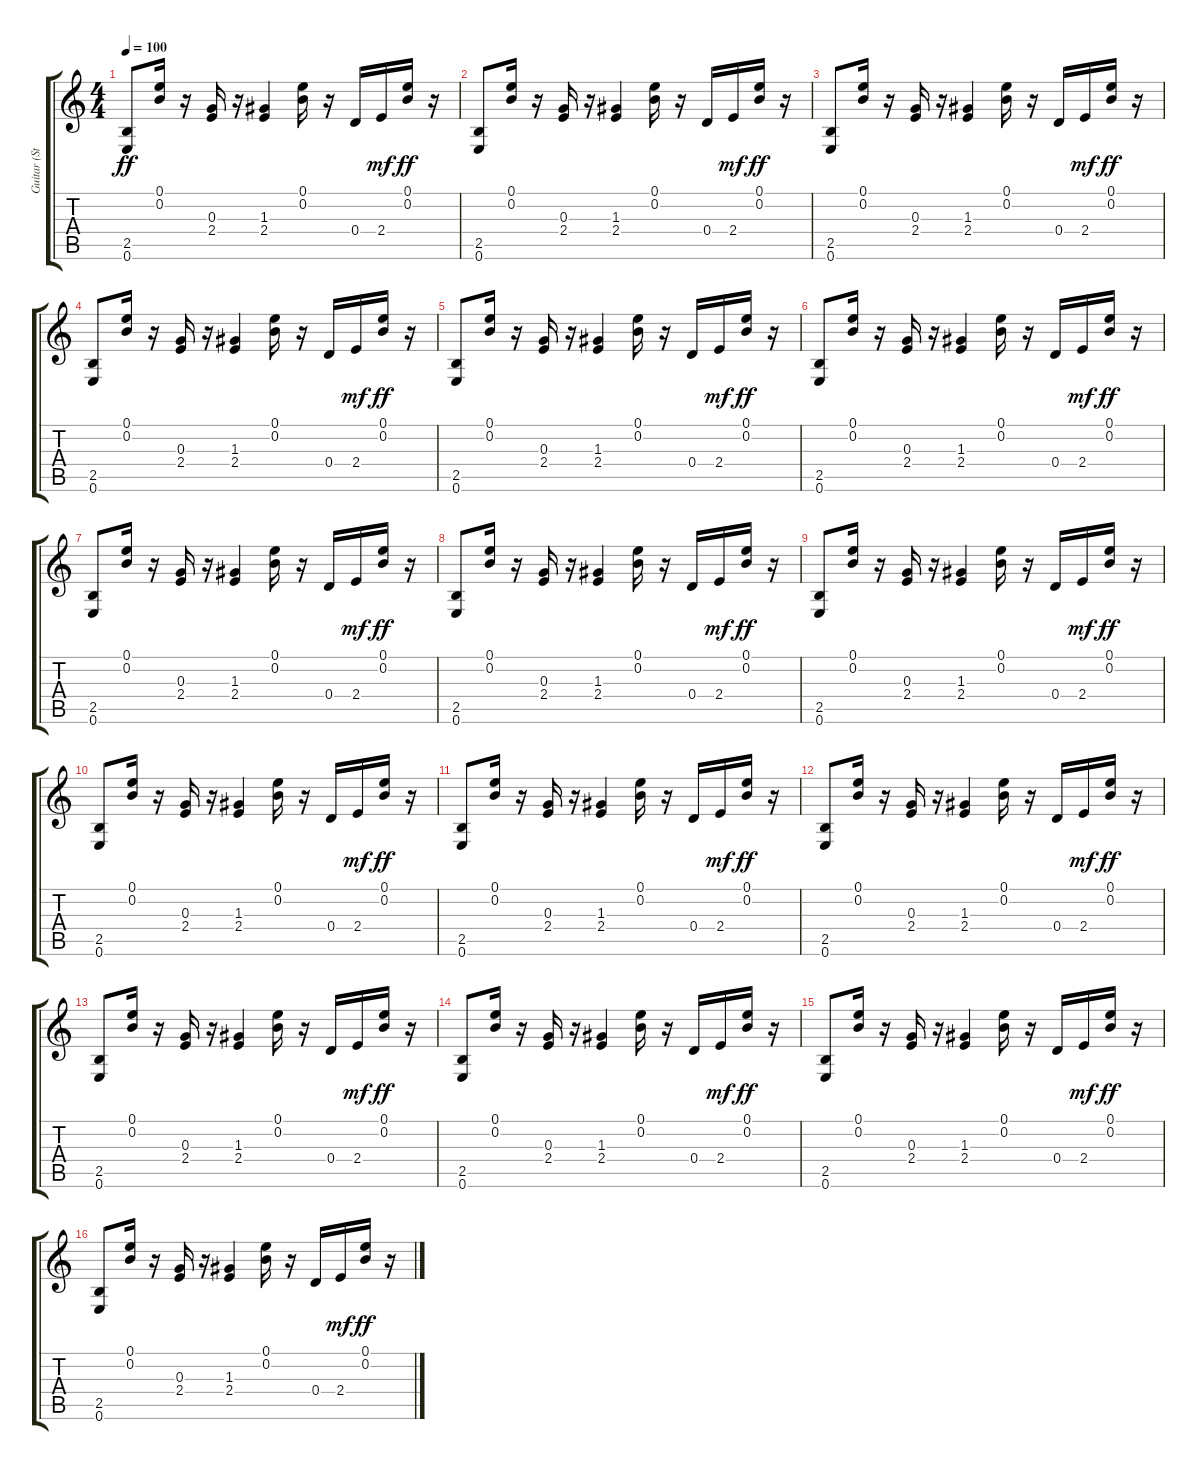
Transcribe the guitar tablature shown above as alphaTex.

\track ("Guitar (Steel string)" "Guitar (St") {instrument acousticguitarsteel}
\staff {score tabs}
\tuning (E4 B3 G3 D3 A2 E2) {hide}
\ts (4 4)
\tempo 100
\clef g2
\ks c
(2.5 0.6).8{dy ff instrument acousticguitarsteel} (0.1 0.2).16 r.16 (0.3 2.4).16 r.16 (1.3 2.4).4 (0.1 0.2).16 r.16 0.4.16 2.4.16{dy mf} (0.1 0.2).16{dy ff} r.16 |
(2.5 0.6).8 (0.1 0.2).16 r.16 (0.3 2.4).16 r.16 (1.3 2.4).4 (0.1 0.2).16 r.16 0.4.16 2.4.16{dy mf} (0.1 0.2).16{dy ff} r.16 |
(2.5 0.6).8 (0.1 0.2).16 r.16 (0.3 2.4).16 r.16 (1.3 2.4).4 (0.1 0.2).16 r.16 0.4.16 2.4.16{dy mf} (0.1 0.2).16{dy ff} r.16 |
(2.5 0.6).8 (0.1 0.2).16 r.16 (0.3 2.4).16 r.16 (1.3 2.4).4 (0.1 0.2).16 r.16 0.4.16 2.4.16{dy mf} (0.1 0.2).16{dy ff} r.16 |
(2.5 0.6).8 (0.1 0.2).16 r.16 (0.3 2.4).16 r.16 (1.3 2.4).4 (0.1 0.2).16 r.16 0.4.16 2.4.16{dy mf} (0.1 0.2).16{dy ff} r.16 |
(2.5 0.6).8 (0.1 0.2).16 r.16 (0.3 2.4).16 r.16 (1.3 2.4).4 (0.1 0.2).16 r.16 0.4.16 2.4.16{dy mf} (0.1 0.2).16{dy ff} r.16 |
(2.5 0.6).8 (0.1 0.2).16 r.16 (0.3 2.4).16 r.16 (1.3 2.4).4 (0.1 0.2).16 r.16 0.4.16 2.4.16{dy mf} (0.1 0.2).16{dy ff} r.16 |
(2.5 0.6).8 (0.1 0.2).16 r.16 (0.3 2.4).16 r.16 (1.3 2.4).4 (0.1 0.2).16 r.16 0.4.16 2.4.16{dy mf} (0.1 0.2).16{dy ff} r.16 |
(2.5 0.6).8 (0.1 0.2).16 r.16 (0.3 2.4).16 r.16 (1.3 2.4).4 (0.1 0.2).16 r.16 0.4.16 2.4.16{dy mf} (0.1 0.2).16{dy ff} r.16 |
(2.5 0.6).8 (0.1 0.2).16 r.16 (0.3 2.4).16 r.16 (1.3 2.4).4 (0.1 0.2).16 r.16 0.4.16 2.4.16{dy mf} (0.1 0.2).16{dy ff} r.16 |
(2.5 0.6).8 (0.1 0.2).16 r.16 (0.3 2.4).16 r.16 (1.3 2.4).4 (0.1 0.2).16 r.16 0.4.16 2.4.16{dy mf} (0.1 0.2).16{dy ff} r.16 |
(2.5 0.6).8 (0.1 0.2).16 r.16 (0.3 2.4).16 r.16 (1.3 2.4).4 (0.1 0.2).16 r.16 0.4.16 2.4.16{dy mf} (0.1 0.2).16{dy ff} r.16 |
(2.5 0.6).8 (0.1 0.2).16 r.16 (0.3 2.4).16 r.16 (1.3 2.4).4 (0.1 0.2).16 r.16 0.4.16 2.4.16{dy mf} (0.1 0.2).16{dy ff} r.16 |
(2.5 0.6).8 (0.1 0.2).16 r.16 (0.3 2.4).16 r.16 (1.3 2.4).4 (0.1 0.2).16 r.16 0.4.16 2.4.16{dy mf} (0.1 0.2).16{dy ff} r.16 |
(2.5 0.6).8 (0.1 0.2).16 r.16 (0.3 2.4).16 r.16 (1.3 2.4).4 (0.1 0.2).16 r.16 0.4.16 2.4.16{dy mf} (0.1 0.2).16{dy ff} r.16 |
(2.5 0.6).8 (0.1 0.2).16 r.16 (0.3 2.4).16 r.16 (1.3 2.4).4 (0.1 0.2).16 r.16 0.4.16 2.4.16{dy mf} (0.1 0.2).16{dy ff} r.16
